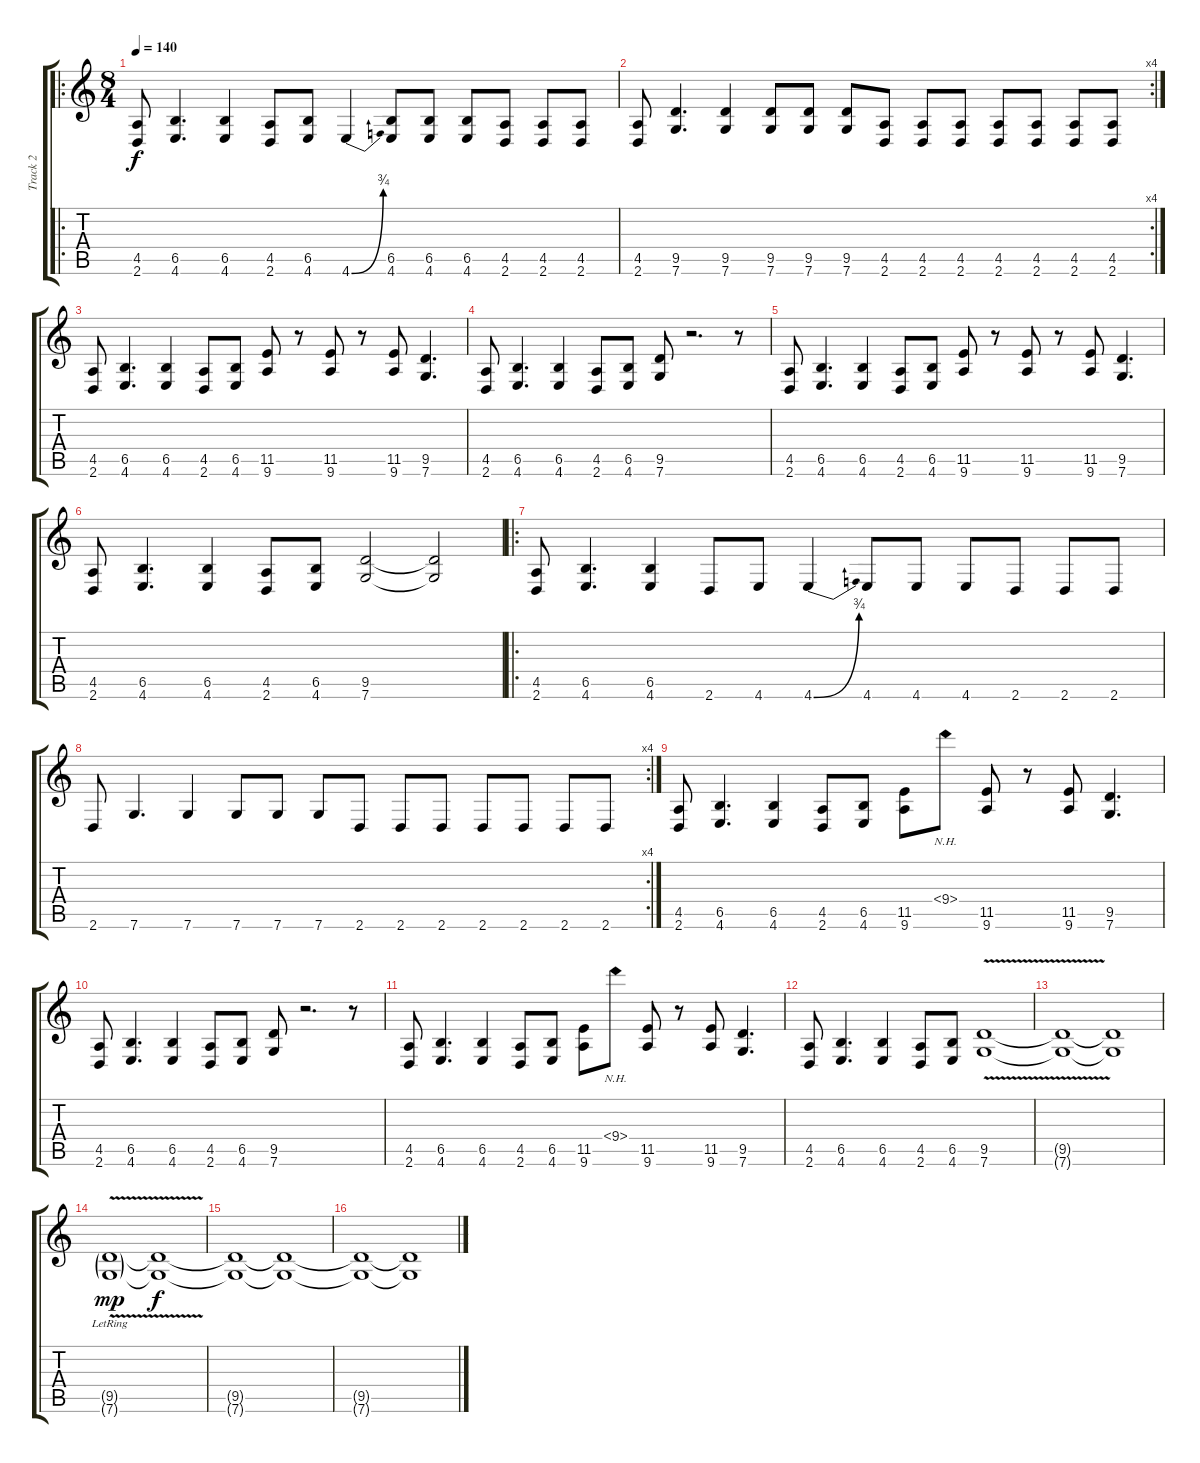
\track ("Track 2" "Track 2") {instrument distortionguitar}
\staff {score tabs}
\tuning (C4 G3 Eb3 Bb2 F2 C2) {hide}
\ro
\ts (8 4)
\tempo 140
\clef g2
\ks c
(4.5 2.6).8{dy f} (6.5 4.6).4{d} (6.5 4.6).4 (4.5 2.6).8 (6.5 4.6).8 4.6{be (bend 0 0 60 3)}.4 (6.5 4.6).8 (6.5 4.6).8 (6.5 4.6).8 (4.5 2.6).8 (4.5 2.6).8 (4.5 2.6).8 |
\rc 4
(4.5 2.6).8 (9.5 7.6).4{d} (9.5 7.6).4 (9.5 7.6).8 (9.5 7.6).8 (9.5 7.6).8 (4.5 2.6).8 (4.5 2.6).8 (4.5 2.6).8 (4.5 2.6).8 (4.5 2.6).8 (4.5 2.6).8 (4.5 2.6).8 |
(4.5 2.6).8 (6.5 4.6).4{d} (6.5 4.6).4 (4.5 2.6).8 (6.5 4.6).8 (11.5 9.6).8 r.8 (11.5 9.6).8 r.8 (11.5 9.6).8 (9.5 7.6).4{d} |
(4.5 2.6).8 (6.5 4.6).4{d} (6.5 4.6).4 (4.5 2.6).8 (6.5 4.6).8 (9.5 7.6).8 r.2{d} r.8 |
(4.5 2.6).8 (6.5 4.6).4{d} (6.5 4.6).4 (4.5 2.6).8 (6.5 4.6).8 (11.5 9.6).8 r.8 (11.5 9.6).8 r.8 (11.5 9.6).8 (9.5 7.6).4{d} |
(4.5 2.6).8 (6.5 4.6).4{d} (6.5 4.6).4 (4.5 2.6).8 (6.5 4.6).8 (9.5 7.6).2 (9.5{t} 7.6{t}).2 |
\ro
(4.5 2.6).8 (6.5 4.6).4{d} (6.5 4.6).4 2.6.8 4.6.8 4.6{be (bend 0 0 60 3)}.4 4.6.8 4.6.8 4.6.8 2.6.8 2.6.8 2.6.8 |
\rc 4
2.6.8 7.6.4{d} 7.6.4 7.6.8 7.6.8 7.6.8 2.6.8 2.6.8 2.6.8 2.6.8 2.6.8 2.6.8 2.6.8 |
(4.5 2.6).8 (6.5 4.6).4{d} (6.5 4.6).4 (4.5 2.6).8 (6.5 4.6).8 (11.5 9.6).8 9.4{nh}.8 (11.5 9.6).8 r.8 (11.5 9.6).8 (9.5 7.6).4{d} |
(4.5 2.6).8 (6.5 4.6).4{d} (6.5 4.6).4 (4.5 2.6).8 (6.5 4.6).8 (9.5 7.6).8 r.2{d} r.8 |
(4.5 2.6).8 (6.5 4.6).4{d} (6.5 4.6).4 (4.5 2.6).8 (6.5 4.6).8 (11.5 9.6).8 9.4{nh}.8 (11.5 9.6).8 r.8 (11.5 9.6).8 (9.5 7.6).4{d} |
(4.5 2.6).8 (6.5 4.6).4{d} (6.5 4.6).4 (4.5 2.6).8 (6.5 4.6).8 (9.5{v} 7.6{v}).1 |
(9.5{t} 7.6{t}).1 (9.5{t} 7.6{t}).1 |
(9.5{g} 7.6{v g lr}).1{dy mp} (9.5{t} 7.6{t}).1{dy f} |
(9.5{t} 7.6{t}).1 (9.5{t} 7.6{t}).1 |
(9.5{t} 7.6{t}).1 (9.5{t} 7.6{t}).1
